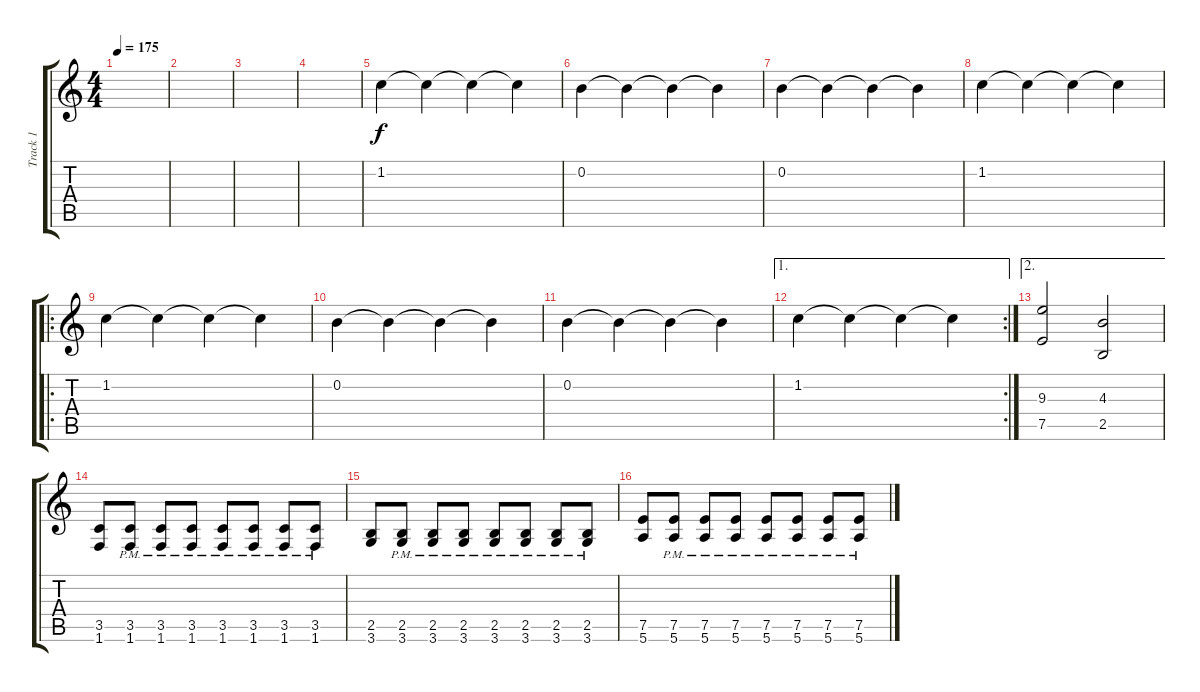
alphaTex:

\track ("Track 1" "Track 1") {instrument overdrivenguitar}
\staff {score tabs}
\tuning (E4 B3 G3 D3 A2 E2) {hide}
\ts (4 4)
\tempo 175
\clef g2
\ks c
|
|
|
|
1.2.4 1.2{t}.4 1.2{t}.4 1.2{t}.4 |
0.2.4 0.2{t}.4 0.2{t}.4 0.2{t}.4 |
0.2.4 0.2{t}.4 0.2{t}.4 0.2{t}.4 |
1.2.4 1.2{t}.4 1.2{t}.4 1.2{t}.4 |
\ro
1.2.4 1.2{t}.4 1.2{t}.4 1.2{t}.4 |
0.2.4 0.2{t}.4 0.2{t}.4 0.2{t}.4 |
0.2.4 0.2{t}.4 0.2{t}.4 0.2{t}.4 |
\ae 1
\rc 2
1.2.4 1.2{t}.4 1.2{t}.4 1.2{t}.4 |
\ae 2
(9.3 7.5).2 (4.3 2.5).2 |
(3.5 1.6).8 (3.5{pm} 1.6{pm}).8 (3.5{pm} 1.6{pm}).8 (3.5{pm} 1.6{pm}).8 (3.5{pm} 1.6{pm}).8 (3.5{pm} 1.6{pm}).8 (3.5{pm} 1.6{pm}).8 (3.5{pm} 1.6{pm}).8 |
(2.5 3.6).8 (2.5{pm} 3.6{pm}).8 (2.5{pm} 3.6{pm}).8 (2.5{pm} 3.6{pm}).8 (2.5{pm} 3.6{pm}).8 (2.5{pm} 3.6{pm}).8 (2.5{pm} 3.6{pm}).8 (2.5{pm} 3.6{pm}).8 |
(7.5 5.6).8 (7.5{pm} 5.6{pm}).8 (7.5{pm} 5.6{pm}).8 (7.5{pm} 5.6{pm}).8 (7.5{pm} 5.6{pm}).8 (7.5{pm} 5.6{pm}).8 (7.5{pm} 5.6{pm}).8 (7.5{pm} 5.6{pm}).8
